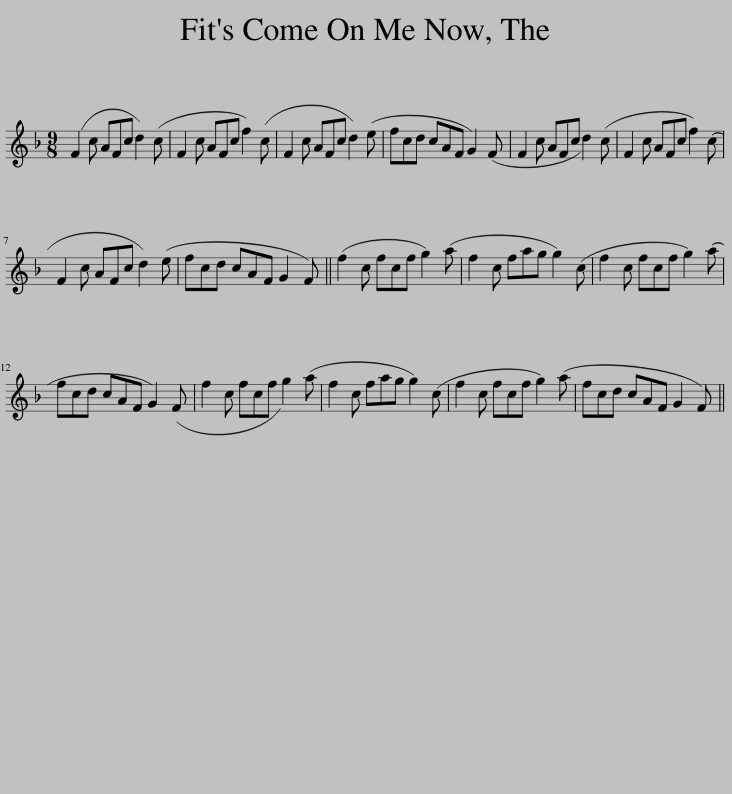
X:1
L:1/8
M:9/8
I:linebreak $
K:F
V:1 treble
V:1
 (F2 c AFc d2) (c | F2 c AFc f2) (c | F2 c AFc d2) (e | fcd cAF G2) (F | F2 c AFc d2) (c | %5
 F2 c AFc f2) (c |$ F2 c AFc d2) (e | fcd cAF G2 F) || (f2 c fcf g2) (a | f2 c fag g2) (c | %10
 f2 c fcf g2) (a |$ fcd cAF G2) (F | f2 c fcf g2) (a | f2 c fag g2) (c | f2 c fcf g2) (a | %15
 fcd cAF G2 F) || %16
